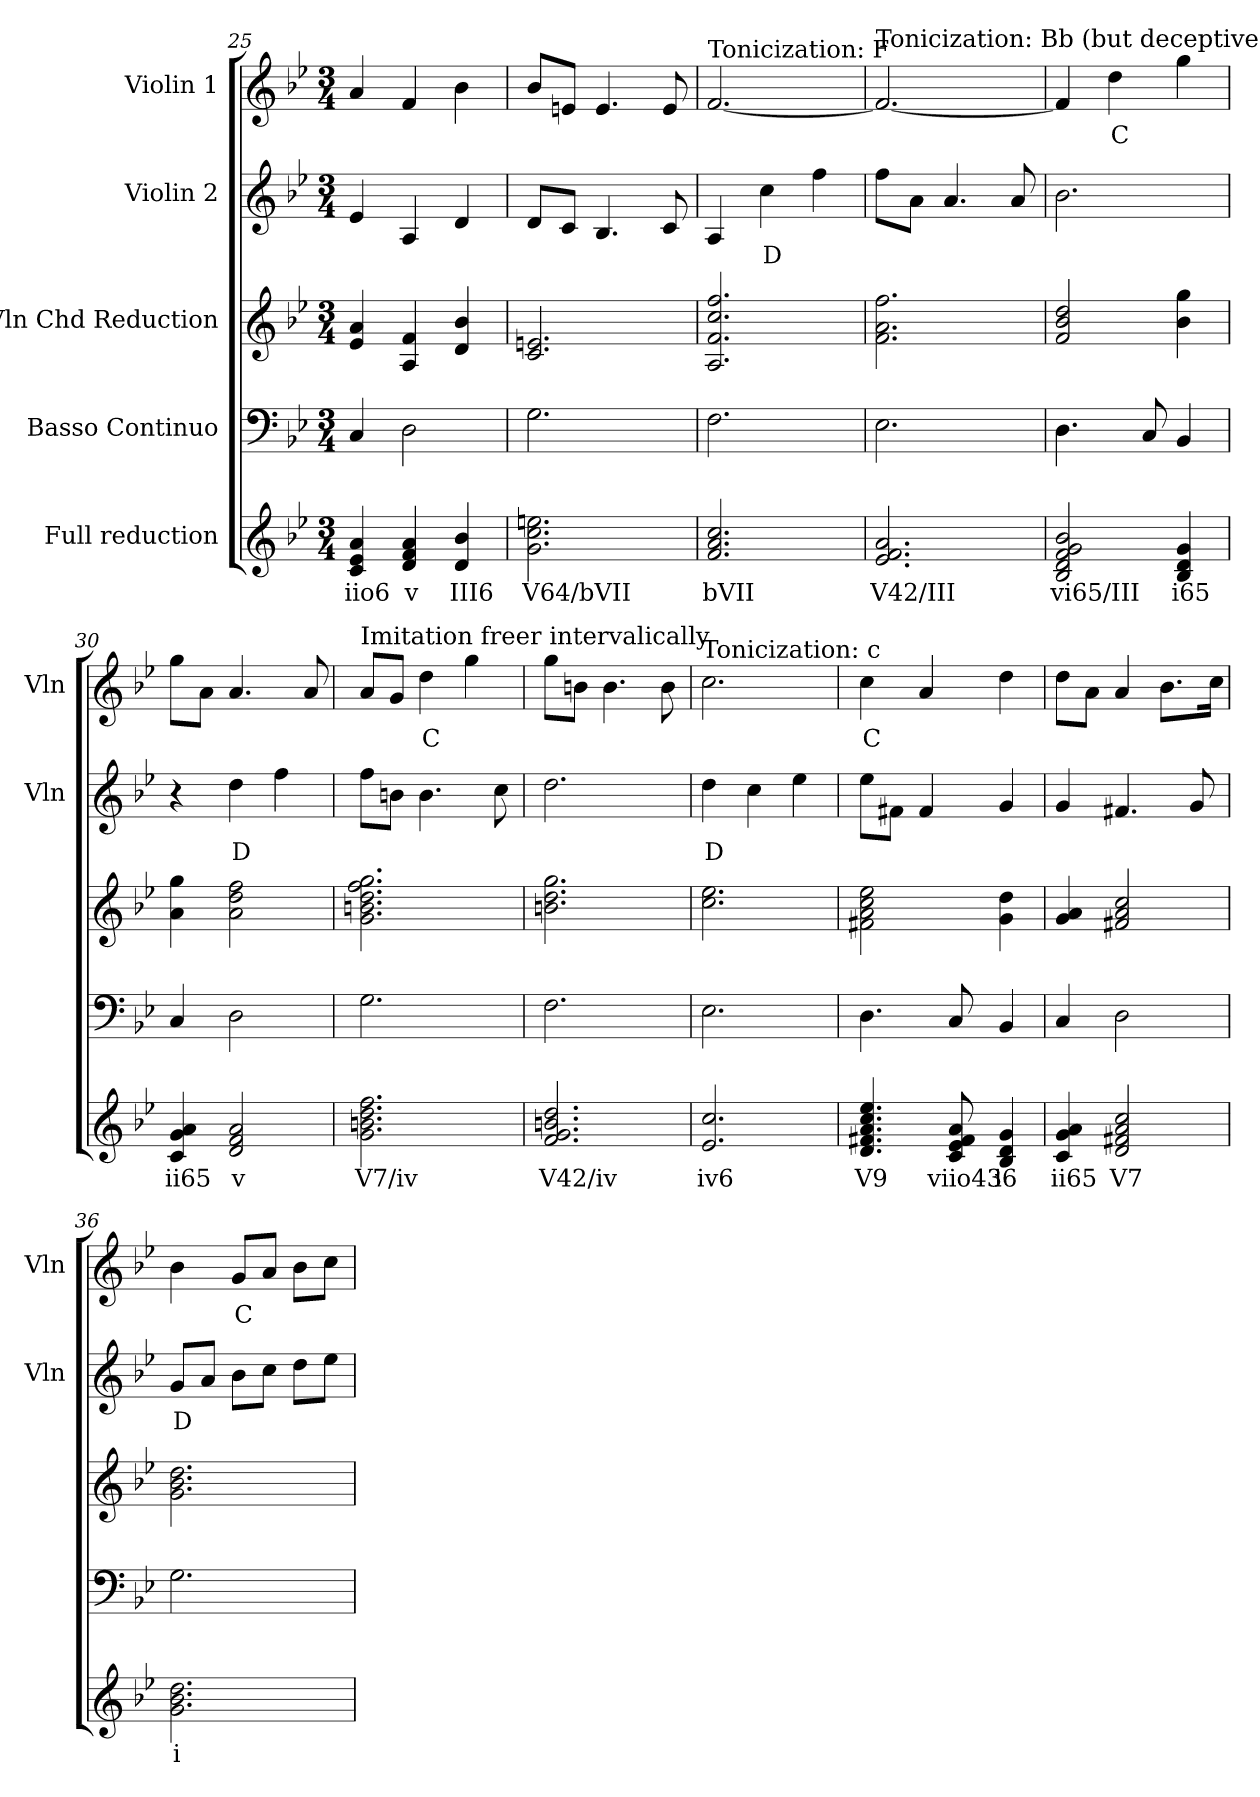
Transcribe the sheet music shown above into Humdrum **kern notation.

**kern	**text	**kern	**kern	**kern	**text	**kern	**text
*part5	*part5	*part4	*part3	*part2	*part2	*part1	*part1
*staff5	*staff5	*staff4	*staff3	*staff2	*staff2	*staff1	*staff1
*I"Full reduction	*	*I"Basso Continuo	*I"Vln Chd Reduction	*I"Violin 2	*	*I"Violin 1	*
*	*	*	*	*I'Vln	*	*I'Vln	*
*clefG2	*	*clefF4	*clefG2	*clefG2	*	*clefG2	*
*k[b-e-]	*	*k[b-e-]	*k[b-e-]	*k[b-e-]	*	*k[b-e-]	*
*M3/4	*	*M3/4	*M3/4	*M3/4	*	*M3/4	*
=25	=25	=25	=25	=25	=25	=25	=25
!	!LO:LY:b	!	!	!	!	!	!
4c/ 4e-/ 4a/	iio6	4C/	4e-/ 4a/	4e-/	.	4a/	.
!	!LO:LY:b	!	!	!	!	!	!
4d/ 4f/ 4a/	v	2D\	4A/ 4f/	4A/	.	4f/	.
!	!LO:LY:b	!	!	!	!	!	!
4d/ 4b-/	III6	.	4d/ 4b-/	4d/	.	4b-\	.
!!LO:LB:g=z
=26	=26	=26	=26	=26	=26	=26	=26
!	!LO:LY:b	!	!	!	!	!	!
2.g\ 2.cc\ 2.een\	V64/bVII	2.G\	2.c/ 2.en/	8d/L	.	8b-/L	.
.	.	.	.	8c/J	.	8en/J	.
.	.	.	.	4.B-/	.	4.e/	.
.	.	.	.	8c/	.	8e/	.
=27	=27	=27	=27	=27	=27	=27	=27
!	!	!	!	!	!	!LO:TX:a:t=Tonicization&colon; F	!
!	!LO:LY:b	!	!	!	!	!	!
2.f/ 2.a/ 2.cc/	bVII	2.F\	2.A/ 2.f/ 2.cc/ 2.ff/	4A/	.	[2.f/	.
!	!	!	!	!	!LO:LY:b	!	!
.	.	.	.	4cc\	D	.	.
.	.	.	.	4ff\	.	.	.
=28	=28	=28	=28	=28	=28	=28	=28
!	!	!	!	!	!	!LO:TX:a:t=Tonicization&colon; Bb (but deceptive cadence)	!
!	!LO:LY:b	!	!	!	!	!	!
2.e-/ 2.f/ 2.a/	V42/III	2.E-\	2.f\ 2.a\ 2.ff\	8ff\L	.	2.f/_	.
.	.	.	.	8a\J	.	.	.
.	.	.	.	4.a/	.	.	.
.	.	.	.	8a/	.	.	.
=29	=29	=29	=29	=29	=29	=29	=29
!	!LO:LY:b	!	!	!	!	!	!
2B-/ 2d/ 2f/ 2g/ 2b-/	vi65/III	4.D\	2f/ 2b-/ 2dd/	2.b-\	.	4f/]	.
!	!	!	!	!	!	!	!LO:LY:b
.	.	.	.	.	.	4dd\	C
.	.	8C/	.	.	.	.	.
!	!LO:LY:b	!	!	!	!	!	!
4B-/ 4d/ 4g/	i65	4BB-/	4b-\ 4gg\	.	.	4gg\	.
=30	=30	=30	=30	=30	=30	=30	=30
!	!LO:LY:b	!	!	!	!	!	!
4c/ 4g/ 4a/	ii65	4C/	4a\ 4gg\	4r	.	8gg\L	.
.	.	.	.	.	.	8a\J	.
!	!LO:LY:b	!	!	!	!LO:LY:b	!	!
2d/ 2f/ 2a/	v	2D\	2a\ 2dd\ 2ff\	4dd\	D	4.a/	.
.	.	.	.	4ff\	.	.	.
.	.	.	.	.	.	8a/	.
!!LO:PB:g=z
=31	=31	=31	=31	=31	=31	=31	=31
!	!	!	!	!	!	!LO:TX:a:t=Imitation freer intervalically	!
!	!LO:LY:b	!	!	!	!	!	!
2.g\ 2.bn\ 2.dd\ 2.ff\	V7/iv	2.G\	2.g\ 2.bn\ 2.dd\ 2.ff\ 2.gg\	8ff\L	.	8a/L	.
.	.	.	.	8bn\J	.	8g/J	.
!	!	!	!	!	!	!	!LO:LY:b
.	.	.	.	4.b\	.	4dd\	C
.	.	.	.	.	.	4gg\	.
.	.	.	.	8cc\	.	.	.
=32	=32	=32	=32	=32	=32	=32	=32
!	!LO:LY:b	!	!	!	!	!	!
2.f/ 2.g/ 2.bn/ 2.dd/	V42/iv	2.F\	2.bn\ 2.dd\ 2.gg\	2.dd\	.	8gg\L	.
.	.	.	.	.	.	8bn\J	.
.	.	.	.	.	.	4.b\	.
.	.	.	.	.	.	8b\	.
=33	=33	=33	=33	=33	=33	=33	=33
!	!	!	!	!	!	!LO:TX:a:t=Tonicization&colon; c	!
!	!LO:LY:b	!	!	!	!LO:LY:b	!	!
2.e-/ 2.cc/	iv6	2.E-\	2.cc\ 2.ee-\	4dd\	D	2.cc\	.
.	.	.	.	4cc\	.	.	.
.	.	.	.	4ee-\	.	.	.
=34	=34	=34	=34	=34	=34	=34	=34
!	!LO:LY:b	!	!	!	!	!	!LO:LY:b
4.d/ 4.f#X/ 4.a/ 4.cc/ 4.ee-/	V9	4.D\	2f#X\ 2a\ 2cc\ 2ee-\	8ee-\L	.	4cc\	C
.	.	.	.	8f#X\J	.	.	.
.	.	.	.	4f#/	.	4a/	.
!	!LO:LY:b	!	!	!	!	!	!
8c/ 8e-/ 8f#/ 8a/	viio43	8C/	.	.	.	.	.
!	!LO:LY:b	!	!	!	!	!	!
4B-/ 4d/ 4g/	i6	4BB-/	4g\ 4dd\	4g/	.	4dd\	.
=35	=35	=35	=35	=35	=35	=35	=35
!	!LO:LY:b	!	!	!	!	!	!
4c/ 4g/ 4a/	ii65	4C/	4g/ 4a/	4g/	.	8dd\L	.
.	.	.	.	.	.	8a\J	.
!	!LO:LY:b	!	!	!	!	!	!
2d/ 2f#X/ 2a/ 2cc/	V7	2D\	2f#X/ 2a/ 2cc/	4.f#X/	.	4a/	.
.	.	.	.	.	.	8.b-\L	.
.	.	.	.	8g/	.	.	.
.	.	.	.	.	.	16cc\Jk	.
!!LO:LB:g=z
=36	=36	=36	=36	=36	=36	=36	=36
!	!LO:LY:b	!	!	!	!LO:LY:b	!	!
2.g\ 2.b-\ 2.dd\	i	2.G\	2.g\ 2.b-\ 2.dd\	8g/L	D	4b-\	.
.	.	.	.	8a/J	.	.	.
!	!	!	!	!	!	!	!LO:LY:b
.	.	.	.	8b-\L	.	8g/L	C
.	.	.	.	8cc\J	.	8a/J	.
.	.	.	.	8dd\L	.	8b-\L	.
.	.	.	.	8ee-\J	.	8cc\J	.
=	=	=	=	=	=	=	=
*-	*-	*-	*-	*-	*-	*-	*-
